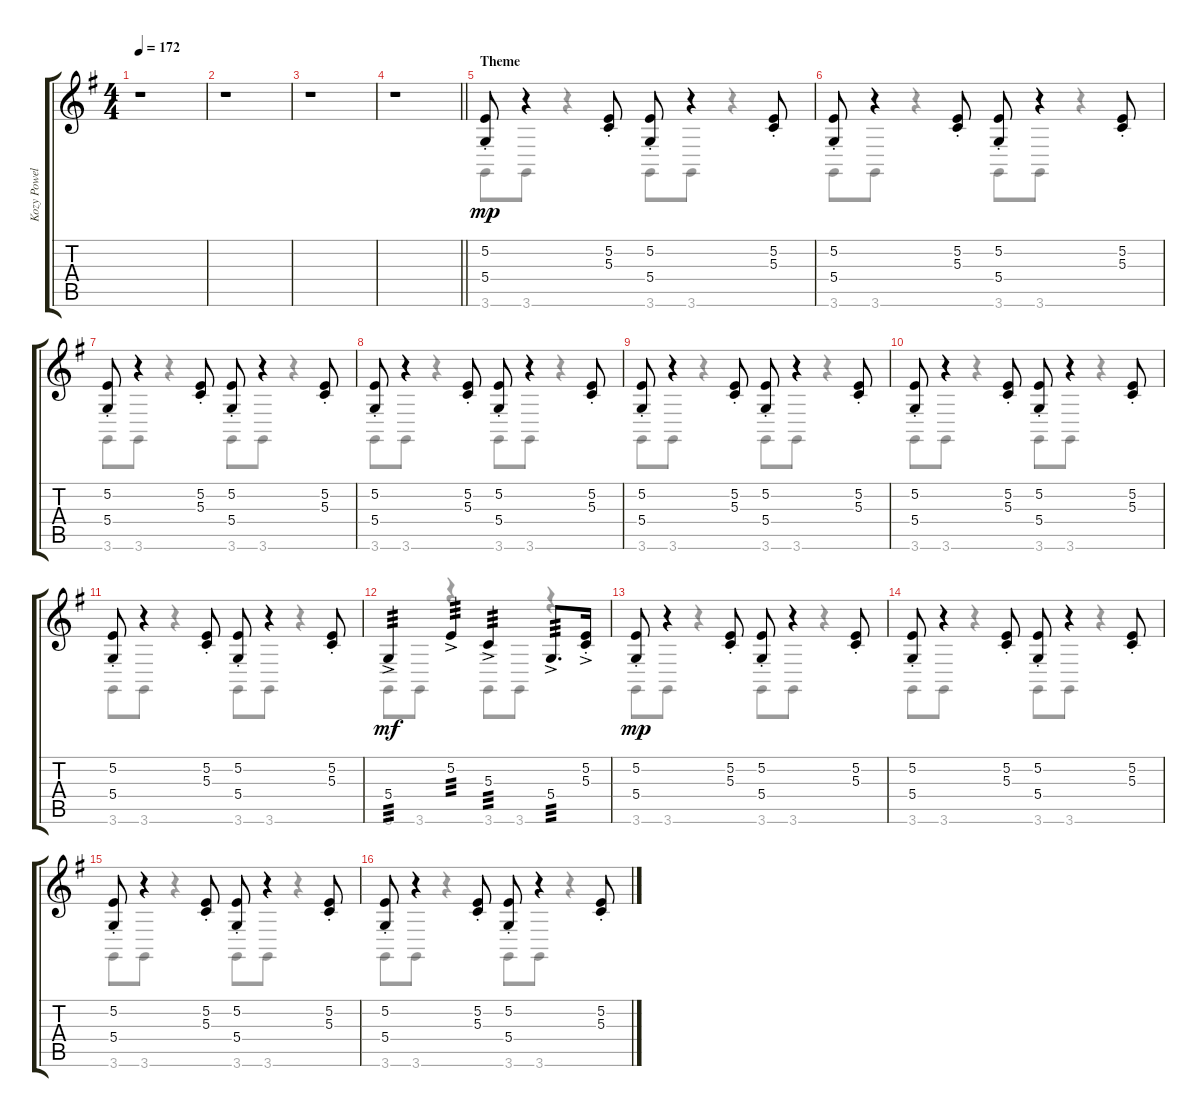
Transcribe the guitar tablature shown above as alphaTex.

\track ("Kozy Powell Drums" "Kozy Powel") {instrument melodictom}
\staff {score tabs}
\tuning (E4 B3 G3 D3 A2 E2) {hide}
\voice
\ts (4 4)
\tempo 172
\clef g2
\ks g
r.1{dy mp} |
r.1 |
r.1 |
\barLineRight lightlight
r.1 |
\section ("" "Theme")
(5.2{st} 5.4{st}).8 r.4 (5.2{st} 5.3{st}).8 (5.2{st} 5.4{st}).8 r.4 (5.2{st} 5.3{st}).8 |
(5.2{st} 5.4{st}).8 r.4 (5.2{st} 5.3{st}).8 (5.2{st} 5.4{st}).8 r.4 (5.2{st} 5.3{st}).8 |
(5.2{st} 5.4{st}).8 r.4 (5.2{st} 5.3{st}).8 (5.2{st} 5.4{st}).8 r.4 (5.2{st} 5.3{st}).8 |
(5.2{st} 5.4{st}).8 r.4 (5.2{st} 5.3{st}).8 (5.2{st} 5.4{st}).8 r.4 (5.2{st} 5.3{st}).8 |
(5.2{st} 5.4{st}).8 r.4 (5.2{st} 5.3{st}).8 (5.2{st} 5.4{st}).8 r.4 (5.2{st} 5.3{st}).8 |
(5.2{st} 5.4{st}).8 r.4 (5.2{st} 5.3{st}).8 (5.2{st} 5.4{st}).8 r.4 (5.2{st} 5.3{st}).8 |
(5.2{st} 5.4{st}).8 r.4 (5.2{st} 5.3{st}).8 (5.2{st} 5.4{st}).8 r.4 (5.2{st} 5.3{st}).8 |
5.4{ac}.4{tp 3 dy mf} 5.2{ac}.4{tp 3} 5.3{ac}.4{tp 3} 5.4{ac}.8{d tp 3} (5.2{ac st} 5.3{ac st}).16 |
(5.2{st} 5.4{st}).8{dy mp} r.4 (5.2{st} 5.3{st}).8 (5.2{st} 5.4{st}).8 r.4 (5.2{st} 5.3{st}).8 |
(5.2{st} 5.4{st}).8 r.4 (5.2{st} 5.3{st}).8 (5.2{st} 5.4{st}).8 r.4 (5.2{st} 5.3{st}).8 |
(5.2{st} 5.4{st}).8 r.4 (5.2{st} 5.3{st}).8 (5.2{st} 5.4{st}).8 r.4 (5.2{st} 5.3{st}).8 |
(5.2{st} 5.4{st}).8 r.4 (5.2{st} 5.3{st}).8 (5.2{st} 5.4{st}).8 r.4 (5.2{st} 5.3{st}).8
\voice
\clef g2
\ottava regular
\simile none
\ks g
|
|
|
\barLineRight lightlight
|
3.6.8 3.6.8 r.4 3.6.8 3.6.8 r.4 |
3.6.8 3.6.8 r.4 3.6.8 3.6.8 r.4 |
3.6.8 3.6.8 r.4 3.6.8 3.6.8 r.4 |
3.6.8 3.6.8 r.4 3.6.8 3.6.8 r.4 |
3.6.8 3.6.8 r.4 3.6.8 3.6.8 r.4 |
3.6.8 3.6.8 r.4 3.6.8 3.6.8 r.4 |
3.6.8 3.6.8 r.4 3.6.8 3.6.8 r.4 |
3.6.8 3.6.8 r.4 3.6.8 3.6.8 r.4 |
3.6.8 3.6.8 r.4 3.6.8 3.6.8 r.4 |
3.6.8 3.6.8 r.4 3.6.8 3.6.8 r.4 |
3.6.8 3.6.8 r.4 3.6.8 3.6.8 r.4 |
3.6.8 3.6.8 r.4 3.6.8 3.6.8 r.4
